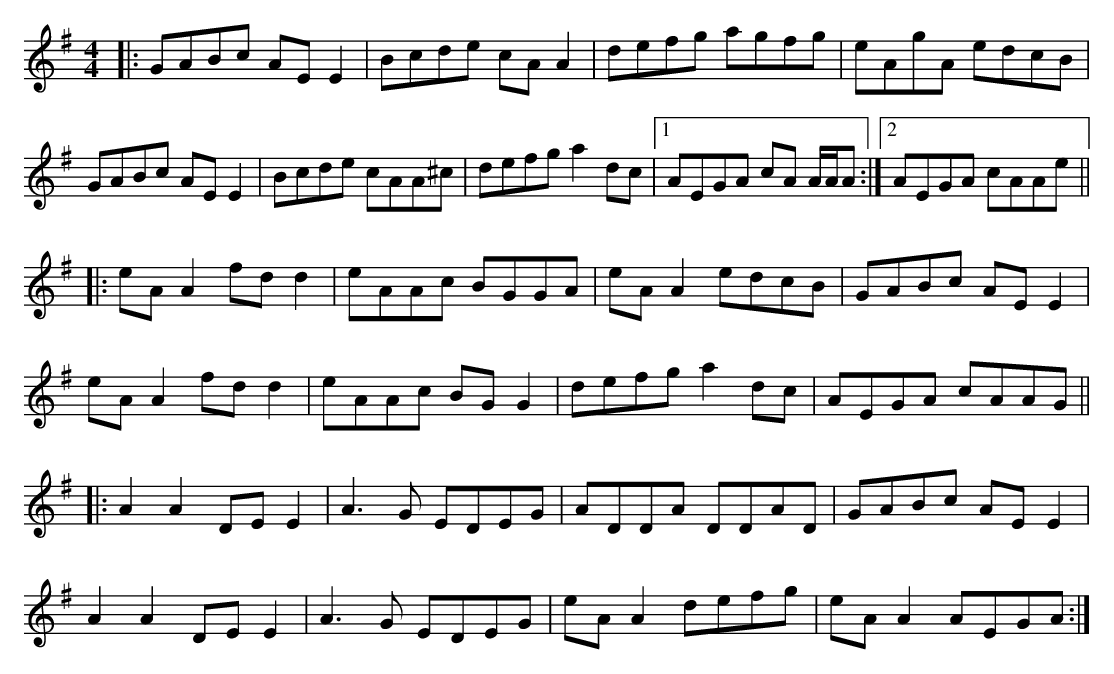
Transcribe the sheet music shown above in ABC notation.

X:1
M:4/4
K:G
|:GABc AEE2|Bcde cAA2|defg agfg|eAgA edcB|
GABc AEE2|Bcde cAA^c|defg a2dc|1 AEGA cA A/A/A:|2 AEGA cAAe||
|:eAA2 fdd2|eAAc BGGA|eAA2 edcB|GABc AEE2|
eAA2 fdd2|eAAc BGG2|defg a2dc|AEGA cAAG||
|:A2A2 DEE2|A3G EDEG|ADDA DDAD|GABc AEE2|
A2A2 DEE2|A3G EDEG|eAA2 defg|eAA2 AEGA:|
